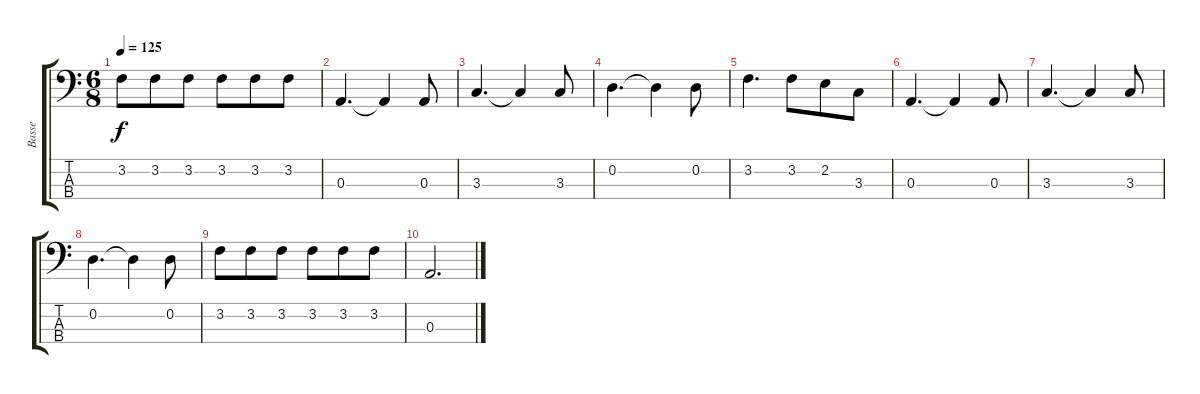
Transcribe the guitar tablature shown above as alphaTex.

\track ("Basse" "Basse") {instrument electricbassfinger}
\staff {score tabs}
\tuning (G2 D2 A1 E1) {hide}
\ts (6 8)
\tempo 125
\clef f4
\ks c
3.2.8{dy f} 3.2.8 3.2.8 3.2.8 3.2.8 3.2.8 |
0.3.4{d} 0.3{t}.4 0.3.8 |
3.3.4{d} 3.3{t}.4 3.3.8 |
0.2.4{d} 0.2{t}.4 0.2.8 |
3.2.4{d} 3.2.8 2.2.8 3.3.8 |
0.3.4{d} 0.3{t}.4 0.3.8 |
3.3.4{d} 3.3{t}.4 3.3.8 |
0.2.4{d} 0.2{t}.4 0.2.8 |
3.2.8 3.2.8 3.2.8 3.2.8 3.2.8 3.2.8 |
0.3.2{d}
